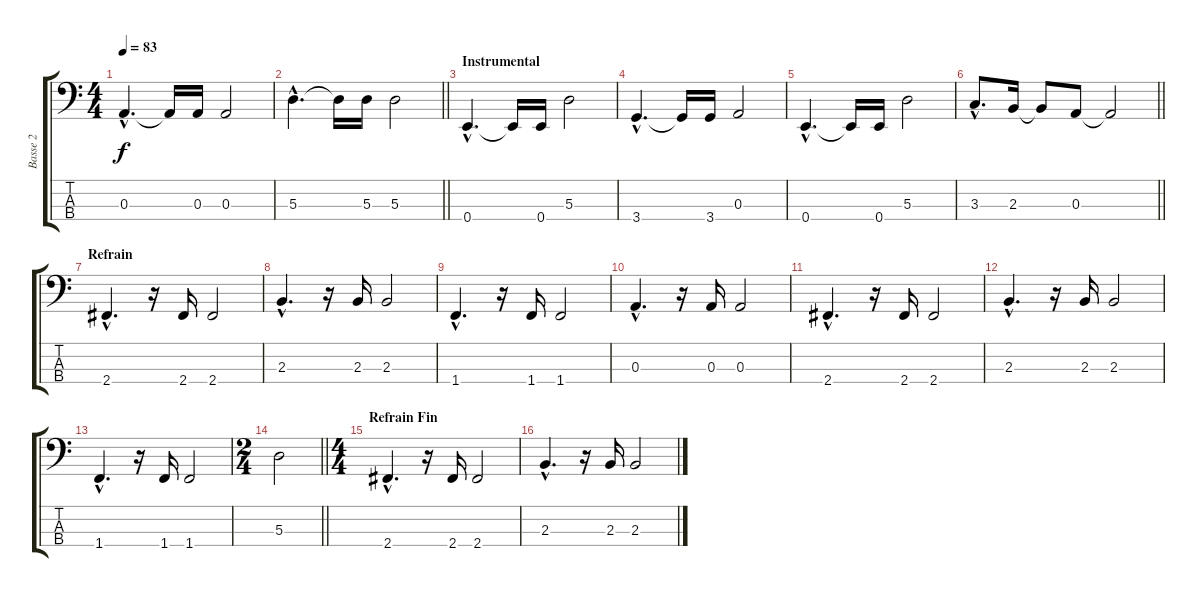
\track ("Basse 2" "Basse 2") {instrument fretlessbass}
\staff {score tabs}
\tuning (G2 D2 A1 E1) {hide}
\ts (4 4)
\tempo 83
\clef f4
\ks c
0.3{hac}.4{d dy f} 0.3{t}.16 0.3.16 0.3.2 |
\barLineRight lightlight
5.3{hac}.4{d} 5.3{t}.16 5.3.16 5.3.2 |
\section ("" "Instrumental")
0.4{hac}.4{d} 0.4{t}.16 0.4.16 5.3.2 |
3.4{hac}.4{d} 3.4{t}.16 3.4.16 0.3.2 |
0.4{hac}.4{d} 0.4{t}.16 0.4.16 5.3.2 |
\barLineRight lightlight
3.3{hac}.8{d} 2.3.16 2.3{t}.8 0.3.8 0.3{t}.2 |
\section ("" "Refrain")
2.4{hac}.4{d} r.16 2.4.16 2.4.2 |
2.3{hac}.4{d} r.16 2.3.16 2.3.2 |
1.4{hac}.4{d} r.16 1.4.16 1.4.2 |
0.3{hac}.4{d} r.16 0.3.16 0.3.2 |
2.4{hac}.4{d} r.16 2.4.16 2.4.2 |
2.3{hac}.4{d} r.16 2.3.16 2.3.2 |
1.4{hac}.4{d} r.16 1.4.16 1.4.2 |
\ts (2 4)
\barLineRight lightlight
5.3.2 |
\ts (4 4)
\section ("" "Refrain Fin")
2.4{hac}.4{d} r.16 2.4.16 2.4.2 |
2.3{hac}.4{d} r.16 2.3.16 2.3.2
